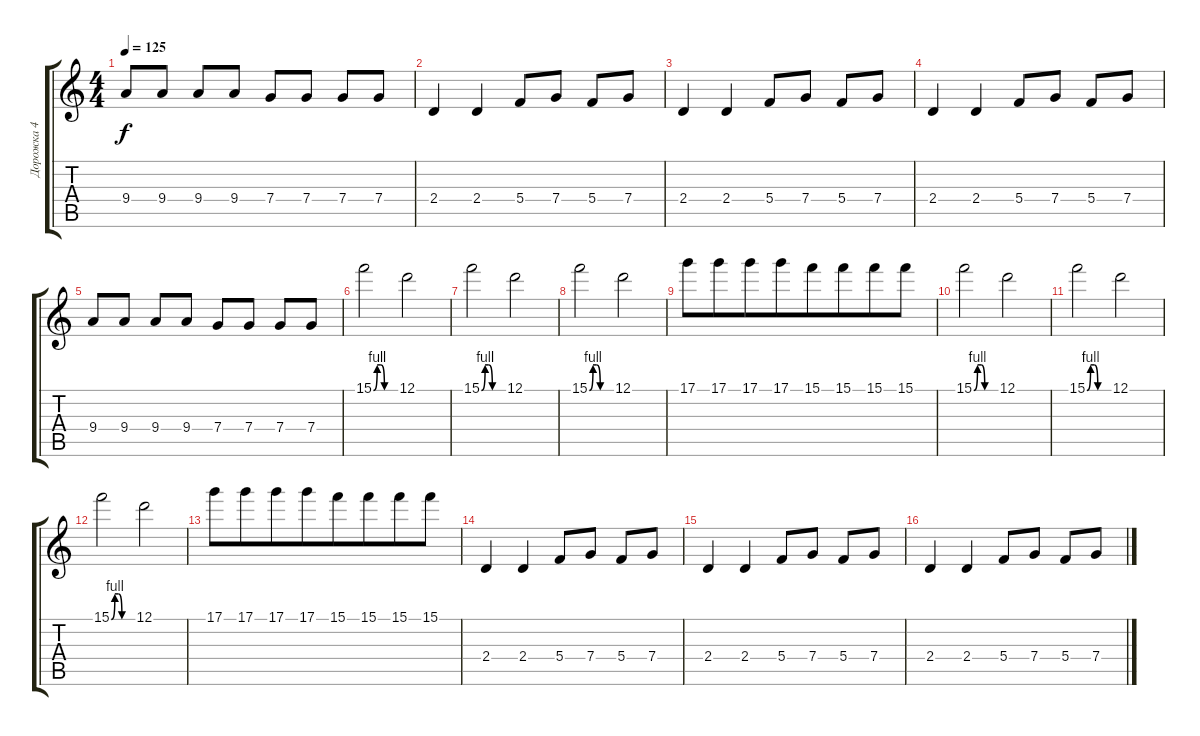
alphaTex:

\track ("Дорожка 4" "Дорожка 4") {instrument overdrivenguitar}
\staff {score tabs}
\tuning (D4 A3 F3 C3 G2 D2) {hide}
\ts (4 4)
\tempo 125
\clef g2
\ks c
9.4.8{dy f} 9.4.8 9.4.8 9.4.8 7.4.8 7.4.8 7.4.8 7.4.8 |
2.4.4 2.4.4 5.4.8 7.4.8 5.4.8 7.4.8 |
2.4.4 2.4.4 5.4.8 7.4.8 5.4.8 7.4.8 |
2.4.4 2.4.4 5.4.8 7.4.8 5.4.8 7.4.8 |
9.4.8 9.4.8 9.4.8 9.4.8 7.4.8 7.4.8 7.4.8 7.4.8 |
15.1{be (custom 0 0 10 4 20 4 30 0 60 0)}.2 12.1.2 |
15.1{be (custom 0 0 10 4 20 4 30 0 60 0)}.2 12.1.2 |
15.1{be (custom 0 0 10 4 20 4 30 0 60 0)}.2 12.1.2 |
17.1.8 17.1.8{beam merge} 17.1.8 17.1.8{beam merge} 15.1.8 15.1.8{beam merge} 15.1.8 15.1.8 |
15.1{be (custom 0 0 10 4 20 4 30 0 60 0)}.2 12.1.2 |
15.1{be (custom 0 0 10 4 20 4 30 0 60 0)}.2 12.1.2 |
15.1{be (custom 0 0 10 4 20 4 30 0 60 0)}.2 12.1.2 |
17.1.8 17.1.8{beam merge} 17.1.8 17.1.8{beam merge} 15.1.8 15.1.8{beam merge} 15.1.8 15.1.8 |
2.4.4 2.4.4 5.4.8 7.4.8 5.4.8 7.4.8 |
2.4.4 2.4.4 5.4.8 7.4.8 5.4.8 7.4.8 |
2.4.4 2.4.4 5.4.8 7.4.8 5.4.8 7.4.8
